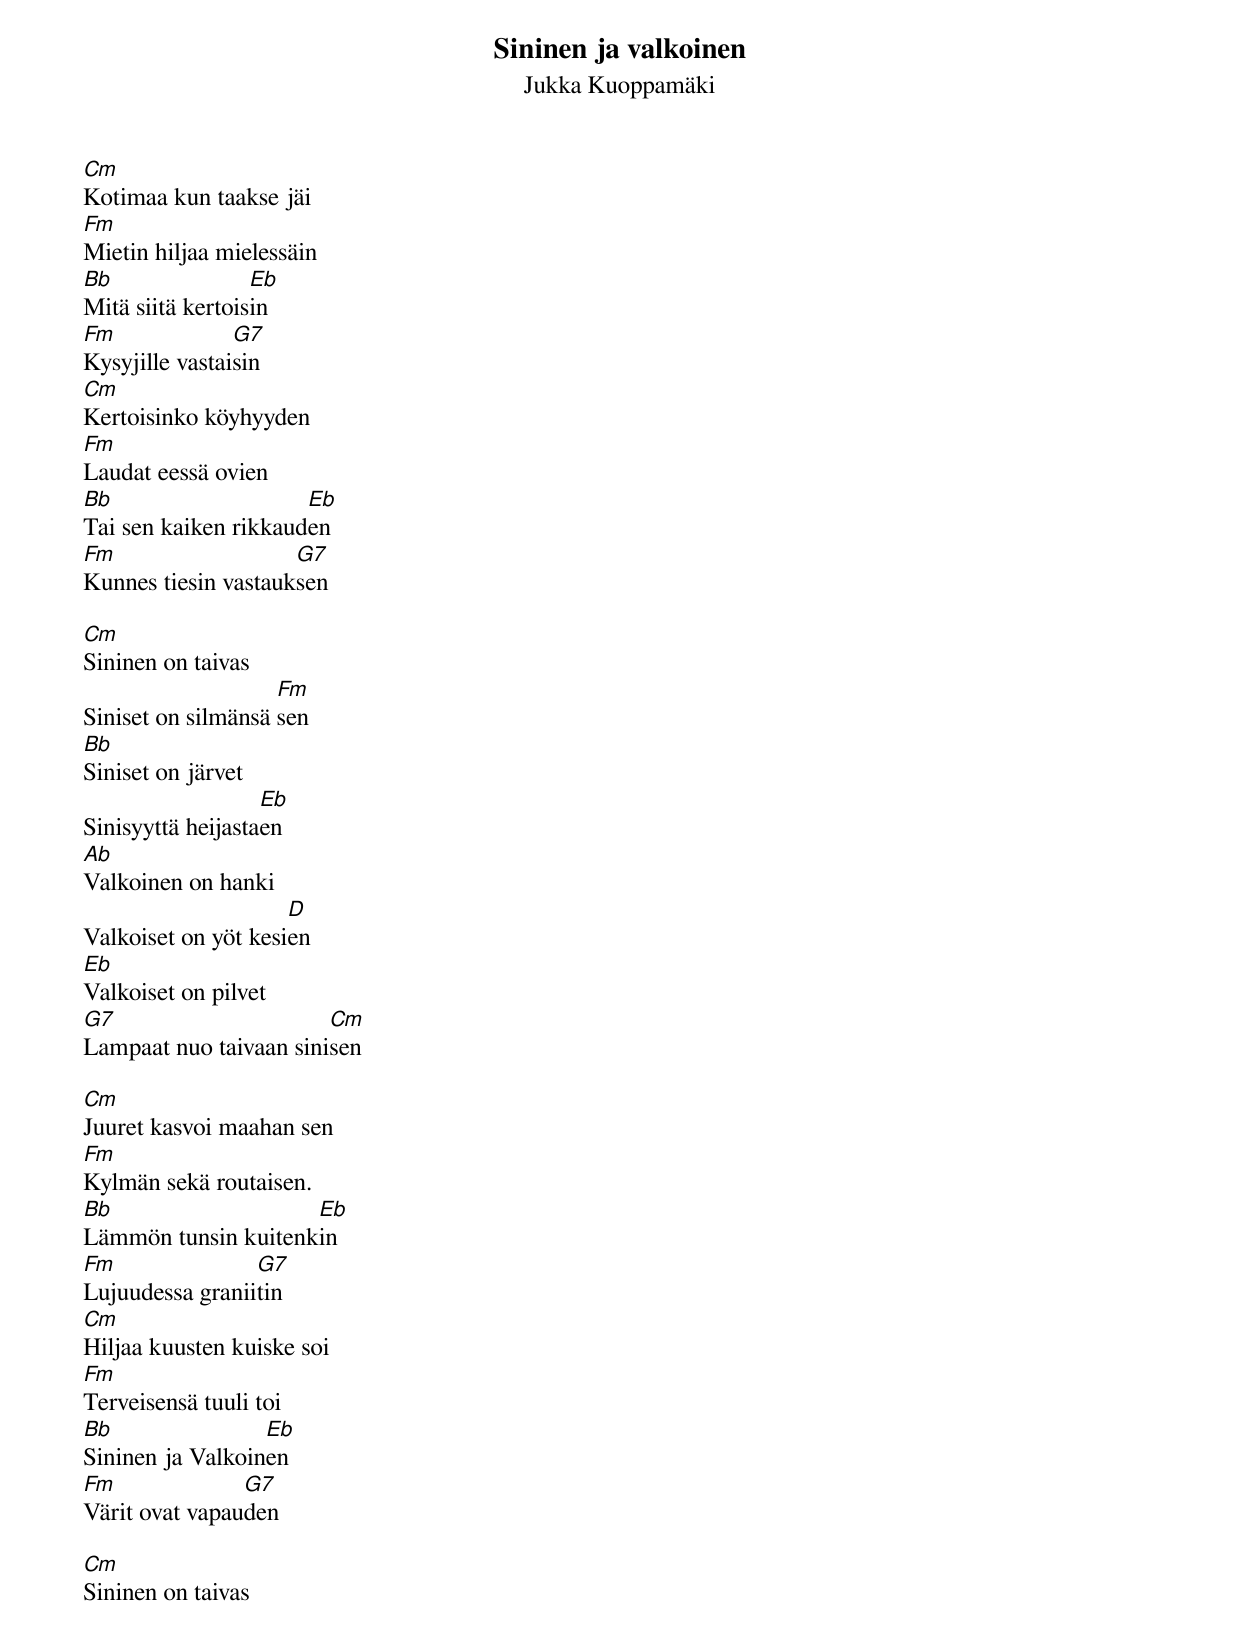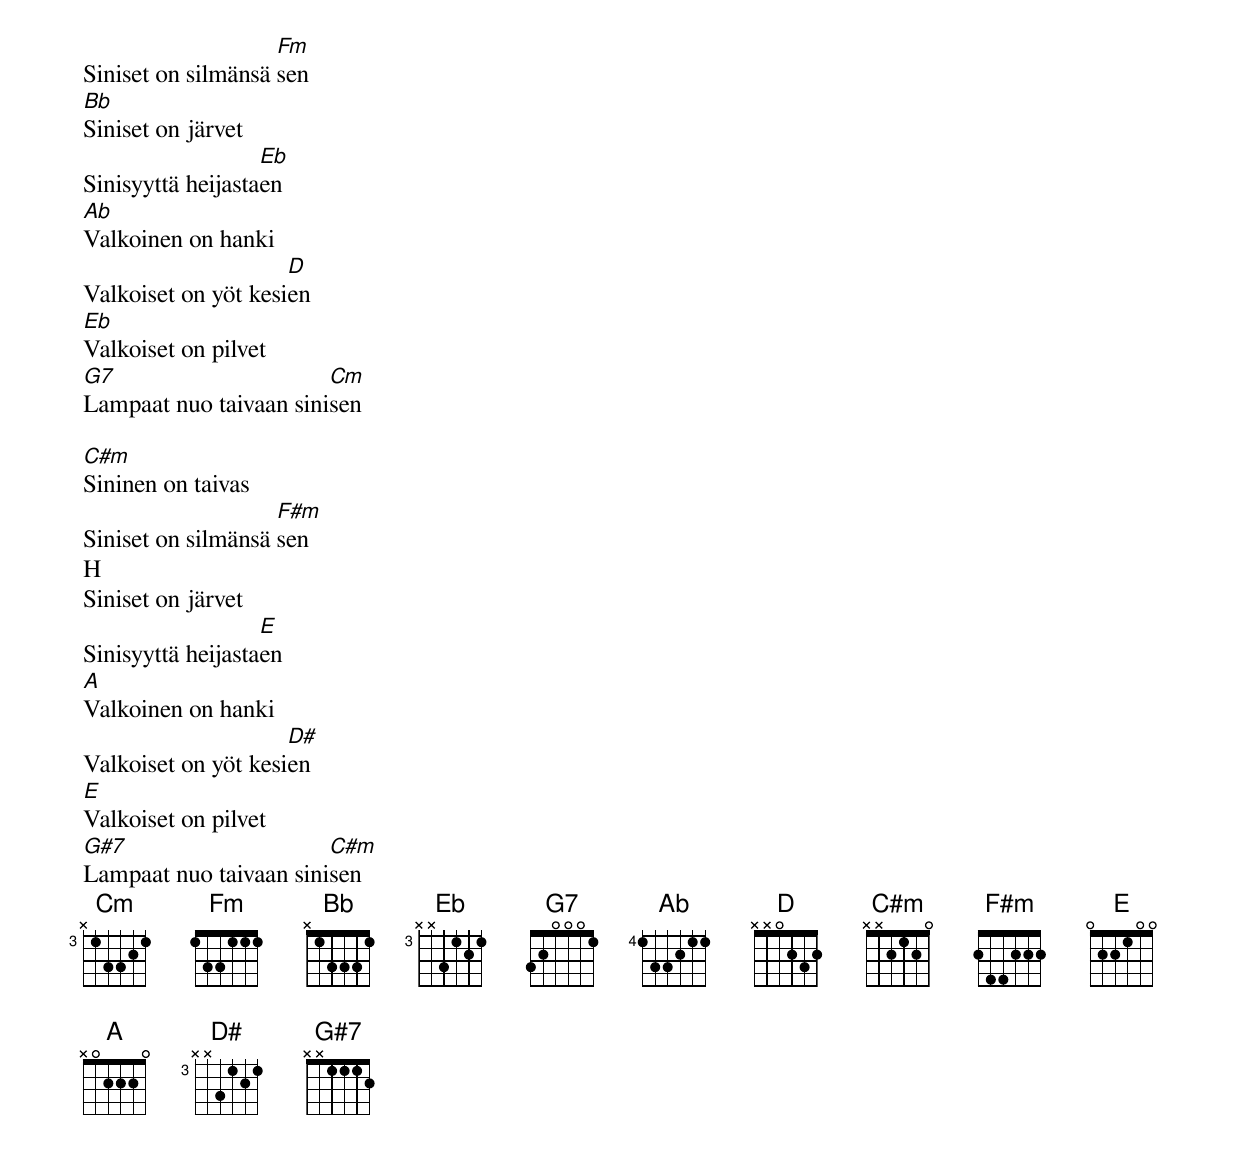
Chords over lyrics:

Sininen ja valkoinen
Jukka Kuoppamäki

Cm
Kotimaa kun taakse jäi
Fm
Mietin hiljaa mielessäin
Bb                Eb
Mitä siitä kertoisin
Fm              G7
Kysyjille vastaisin
Cm
Kertoisinko köyhyyden
Fm
Laudat eessä ovien
Bb                    Eb
Tai sen kaiken rikkauden
Fm                   G7
Kunnes tiesin vastauksen

Cm
Sininen on taivas
                    Fm
Siniset on silmänsä sen
Bb
Siniset on järvet
                   Eb
Sinisyyttä heijastaen
Ab
Valkoinen on hanki
                     D
Valkoiset on yöt kesien
Eb
Valkoiset on pilvet
G7                      Cm
Lampaat nuo taivaan sinisen

Cm
Juuret kasvoi maahan sen
Fm
Kylmän sekä routaisen.
Bb                   Eb
Lämmön tunsin kuitenkin
Fm               G7
Lujuudessa graniitin
Cm
Hiljaa kuusten kuiske soi
Fm
Terveisensä tuuli toi
Bb                Eb
Sininen ja Valkoinen
Fm              G7
Värit ovat vapauden

Cm
Sininen on taivas
                    Fm
Siniset on silmänsä sen
Bb
Siniset on järvet
                   Eb
Sinisyyttä heijastaen
Ab
Valkoinen on hanki
                     D
Valkoiset on yöt kesien
Eb
Valkoiset on pilvet
G7                      Cm
Lampaat nuo taivaan sinisen

C#m
Sininen on taivas
                    F#m
Siniset on silmänsä sen
H
Siniset on järvet
                   E
Sinisyyttä heijastaen
A
Valkoinen on hanki
                     D#
Valkoiset on yöt kesien
E
Valkoiset on pilvet
G#7                     C#m
Lampaat nuo taivaan sinisen
